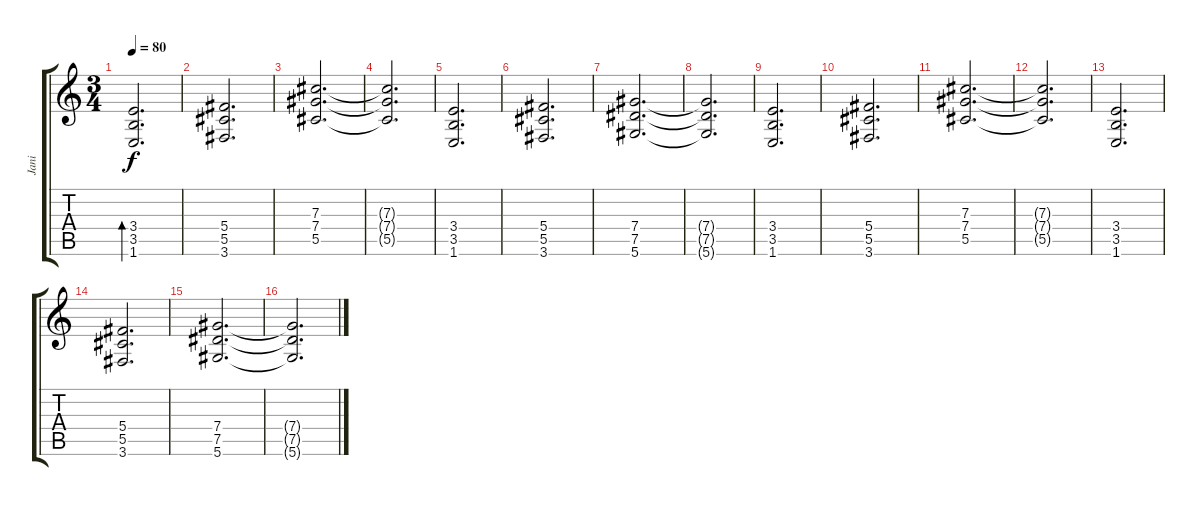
\track ("Jani" "Jani") {instrument distortionguitar}
\staff {score tabs}
\tuning (Eb4 Bb3 Gb3 Db3 Ab2 Eb2) {hide}
\ts (3 4)
\section ("" "")
\tempo 80
\clef g2
\ks c
(3.4 3.5 1.6).2{d bd 120 dy f} |
(5.4 5.5 3.6).2{d} |
(7.3 7.4 5.5).2{d} |
(7.3{t} 7.4{t} 5.5{t}).2{d} |
(3.4 3.5 1.6).2{d} |
(5.4 5.5 3.6).2{d} |
(7.4 7.5 5.6).2{d} |
(7.4{t} 7.5{t} 5.6{t}).2{d} |
(3.4 3.5 1.6).2{d} |
(5.4 5.5 3.6).2{d} |
(7.3 7.4 5.5).2{d} |
(7.3{t} 7.4{t} 5.5{t}).2{d} |
(3.4 3.5 1.6).2{d} |
(5.4 5.5 3.6).2{d} |
(7.4 7.5 5.6).2{d} |
(7.4{t} 7.5{t} 5.6{t}).2{d volume 6}
